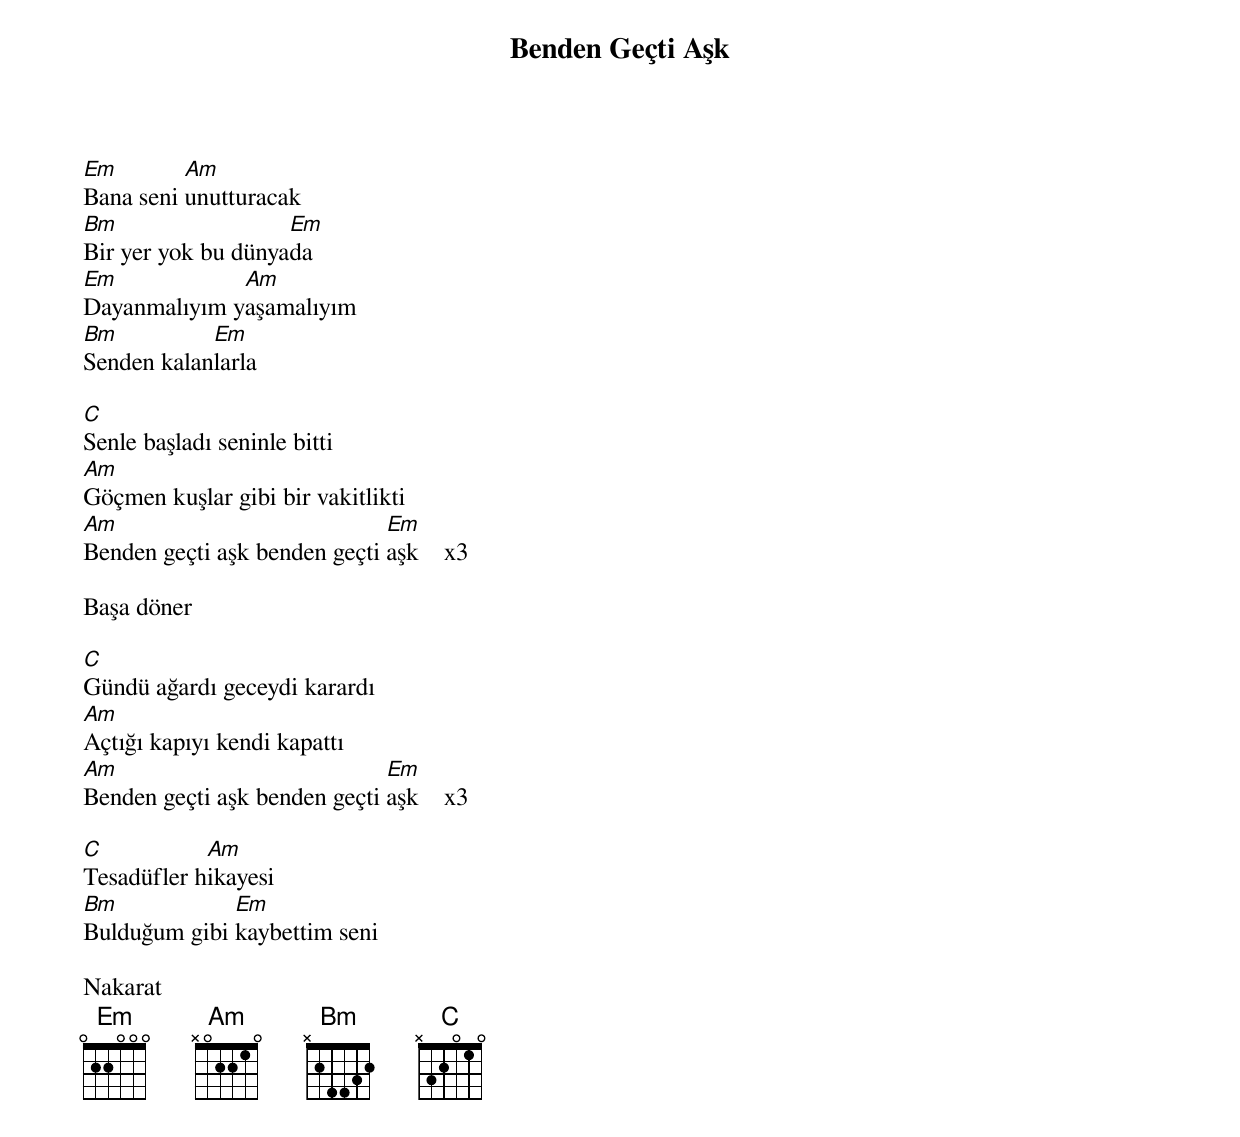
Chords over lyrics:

{title: Benden Geçti Aşk}
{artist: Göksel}

Em        Am
Bana seni unutturacak
Bm                  Em
Bir yer yok bu dünyada
Em            Am
Dayanmalıyım yaşamalıyım
Bm          Em
Senden kalanlarla

C
Senle başladı seninle bitti
Am
Göçmen kuşlar gibi bir vakitlikti
Am                            Em
Benden geçti aşk benden geçti aşk    x3

Başa döner

C
Gündü ağardı geceydi karardı
Am
Açtığı kapıyı kendi kapattı
Am                            Em
Benden geçti aşk benden geçti aşk    x3

C           Am
Tesadüfler hikayesi
Bm            Em
Bulduğum gibi kaybettim seni

Nakarat
